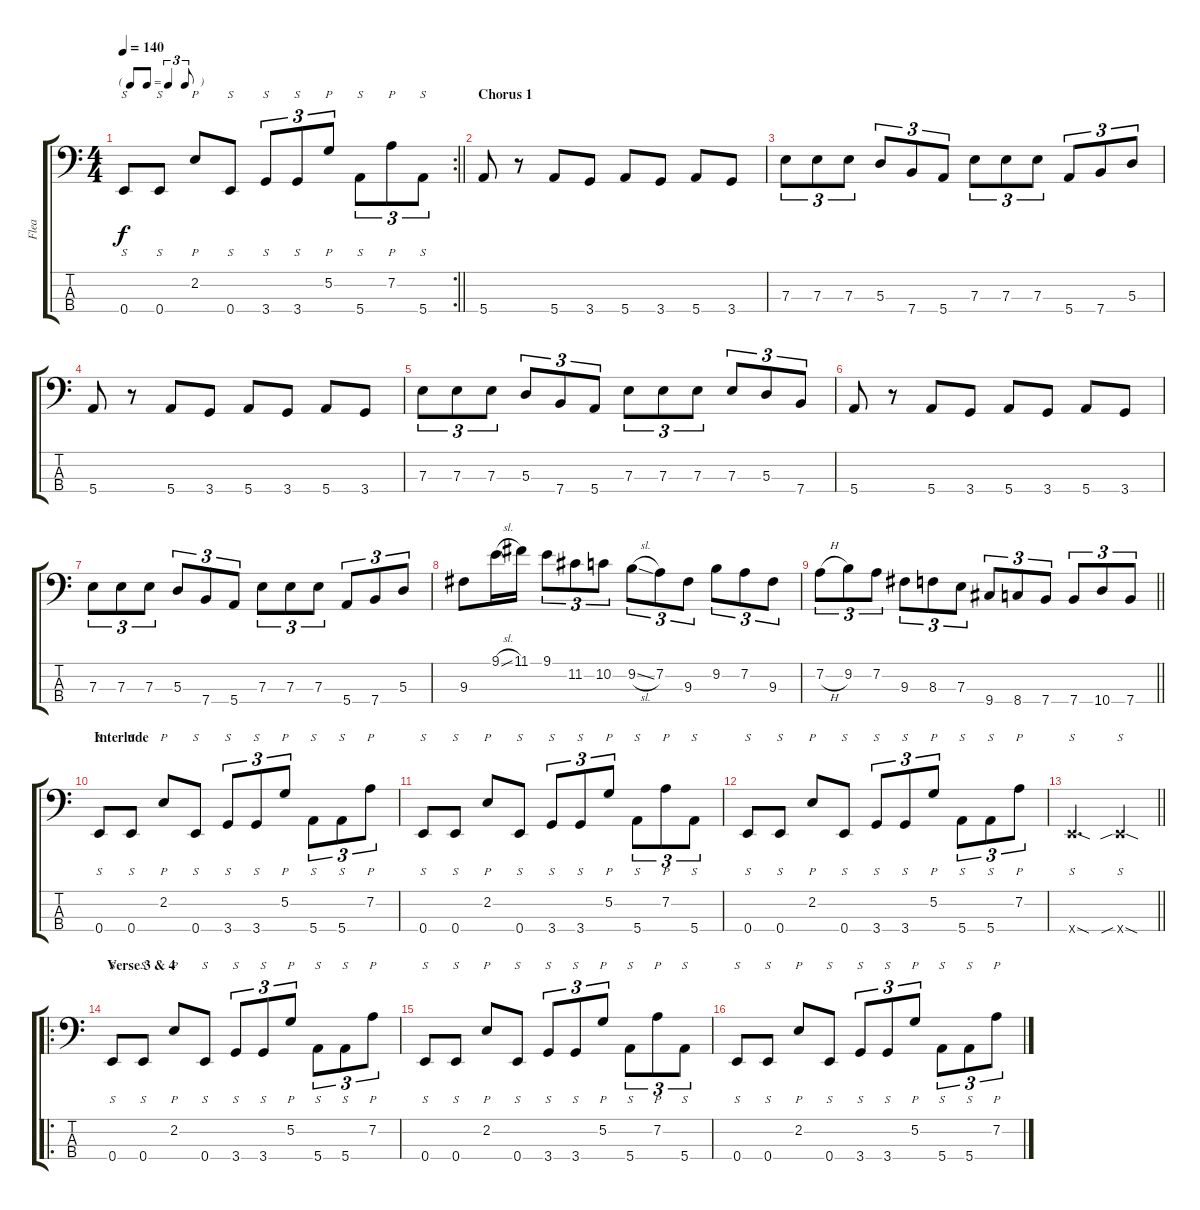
\track ("Flea " "Flea ") {instrument electricbassfinger}
\staff {score tabs}
\tuning (G2 D2 A1 E1) {hide}
\rc 2
\ts (4 4)
\tf triplet8th
\tempo 140
\clef f4
\barLineRight lightlight
\ks c
0.4.8{s dy f} 0.4.8{s} 2.2.8{p} 0.4.8{s} 3.4.8{s tu (3 2)} 3.4.8{s tu (3 2)} 5.2.8{p tu (3 2)} 5.4.8{s tu (3 2)} 7.2.8{p tu (3 2)} 5.4.8{s tu (3 2)} |
\section ("" "Chorus 1")
5.4.8{instrument electricbassfinger} r.8 5.4.8 3.4.8 5.4.8 3.4.8 5.4.8 3.4.8 |
7.3.8{tu (3 2)} 7.3.8{tu (3 2)} 7.3.8{tu (3 2)} 5.3.8{tu (3 2)} 7.4.8{tu (3 2)} 5.4.8{tu (3 2)} 7.3.8{tu (3 2)} 7.3.8{tu (3 2)} 7.3.8{tu (3 2)} 5.4.8{tu (3 2)} 7.4.8{tu (3 2)} 5.3.8{tu (3 2)} |
5.4.8 r.8 5.4.8 3.4.8 5.4.8 3.4.8 5.4.8 3.4.8 |
7.3.8{tu (3 2)} 7.3.8{tu (3 2)} 7.3.8{tu (3 2)} 5.3.8{tu (3 2)} 7.4.8{tu (3 2)} 5.4.8{tu (3 2)} 7.3.8{tu (3 2)} 7.3.8{tu (3 2)} 7.3.8{tu (3 2)} 7.3.8{tu (3 2)} 5.3.8{tu (3 2)} 7.4.8{tu (3 2)} |
5.4.8 r.8 5.4.8 3.4.8 5.4.8 3.4.8 5.4.8 3.4.8 |
7.3.8{tu (3 2)} 7.3.8{tu (3 2)} 7.3.8{tu (3 2)} 5.3.8{tu (3 2)} 7.4.8{tu (3 2)} 5.4.8{tu (3 2)} 7.3.8{tu (3 2)} 7.3.8{tu (3 2)} 7.3.8{tu (3 2)} 5.4.8{tu (3 2)} 7.4.8{tu (3 2)} 5.3.8{tu (3 2)} |
9.3.8 9.1{sl}.16 11.1.16 9.1.8{tu (3 2)} 11.2.8{tu (3 2)} 10.2.8{tu (3 2)} 9.2{sl}.8{tu (3 2)} 7.2.8{tu (3 2)} 9.3.8{tu (3 2)} 9.2.8{tu (3 2)} 7.2.8{tu (3 2)} 9.3.8{tu (3 2)} |
\barLineRight lightlight
7.2{h}.8{tu (3 2)} 9.2.8{tu (3 2)} 7.2.8{tu (3 2)} 9.3.8{tu (3 2)} 8.3.8{tu (3 2)} 7.3.8{tu (3 2)} 9.4.8{tu (3 2)} 8.4.8{tu (3 2)} 7.4.8{tu (3 2)} 7.4.8{tu (3 2)} 10.4.8{tu (3 2)} 7.4.8{tu (3 2)} |
\section ("" "Interlude")
0.4.8{s instrument slapbass1} 0.4.8{s} 2.2.8{p} 0.4.8{s} 3.4.8{s tu (3 2)} 3.4.8{s tu (3 2)} 5.2.8{p tu (3 2)} 5.4.8{s tu (3 2)} 5.4.8{s tu (3 2)} 7.2.8{p tu (3 2)} |
0.4.8{s} 0.4.8{s} 2.2.8{p} 0.4.8{s} 3.4.8{s tu (3 2)} 3.4.8{s tu (3 2)} 5.2.8{p tu (3 2)} 5.4.8{s tu (3 2)} 7.2.8{p tu (3 2)} 5.4.8{s tu (3 2)} |
0.4.8{s} 0.4.8{s} 2.2.8{p} 0.4.8{s} 3.4.8{s tu (3 2)} 3.4.8{s tu (3 2)} 5.2.8{p tu (3 2)} 5.4.8{s tu (3 2)} 5.4.8{s tu (3 2)} 7.2.8{p tu (3 2)} |
\barLineRight lightlight
0.4{sod x}.2{s d} 0.4{sib sod x}.4{s} |
\ro
\section ("" "Verse 3 & 4")
0.4.8{s instrument slapbass1} 0.4.8{s} 2.2.8{p} 0.4.8{s} 3.4.8{s tu (3 2)} 3.4.8{s tu (3 2)} 5.2.8{p tu (3 2)} 5.4.8{s tu (3 2)} 5.4.8{s tu (3 2)} 7.2.8{p tu (3 2)} |
0.4.8{s} 0.4.8{s} 2.2.8{p} 0.4.8{s} 3.4.8{s tu (3 2)} 3.4.8{s tu (3 2)} 5.2.8{p tu (3 2)} 5.4.8{s tu (3 2)} 7.2.8{p tu (3 2)} 5.4.8{s tu (3 2)} |
0.4.8{s} 0.4.8{s} 2.2.8{p} 0.4.8{s} 3.4.8{s tu (3 2)} 3.4.8{s tu (3 2)} 5.2.8{p tu (3 2)} 5.4.8{s tu (3 2)} 5.4.8{s tu (3 2)} 7.2.8{p tu (3 2)}
